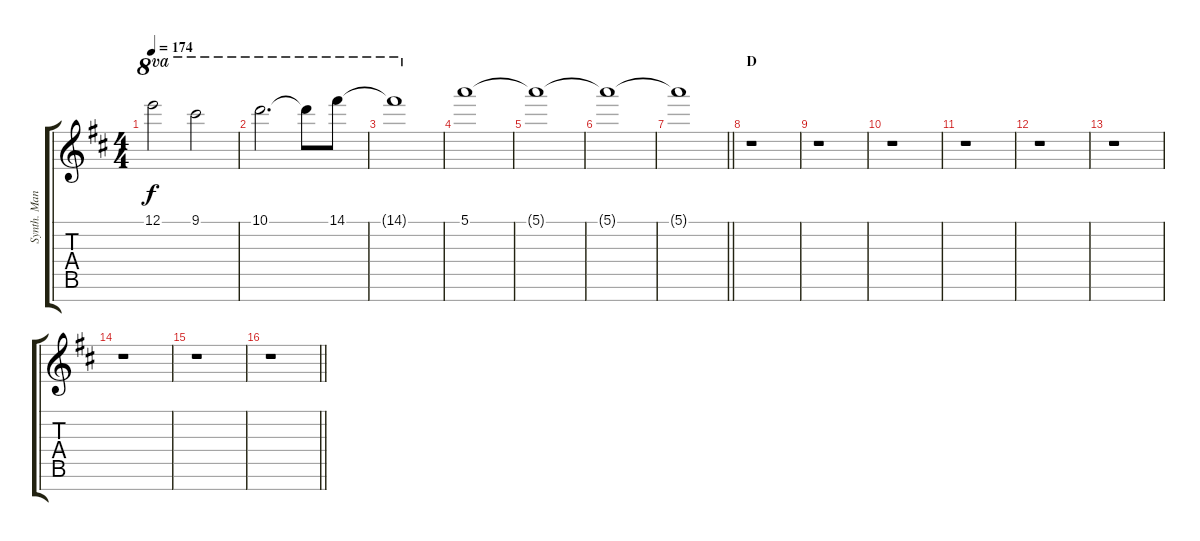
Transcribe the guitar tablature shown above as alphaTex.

\track ("Synth. Mandolin" "Synth. Man") {instrument banjo}
\staff {score tabs}
\tuning (E5 B4 G4 D4 A3 E3 B2) {hide}
\displaytranspose 12
\ts (4 4)
\tempo 174
\clef g2
\ks bminor
12.1.2{ot 8va dy f} 9.1.2{ot 8va} |
10.1.2{d ot 8va} 10.1{t}.8{ot 8va} 14.1.8{ot 8va} |
14.1{t}.1{ot 8va} |
5.1.1 |
5.1{t}.1 |
5.1{t}.1 |
\barLineRight lightlight
5.1{t}.1 |
\section ("" "D")
r.1 |
r.1 |
r.1 |
r.1 |
r.1 |
r.1 |
r.1 |
r.1 |
\barLineRight lightlight
r.1
